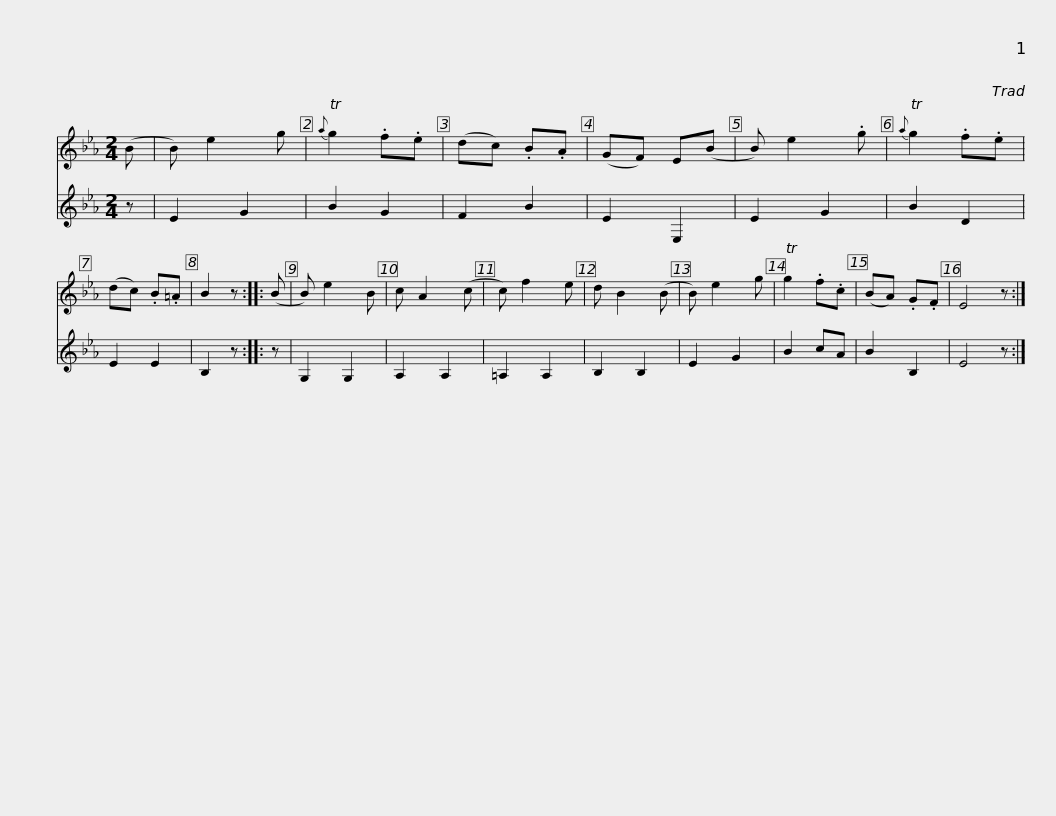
X:1
%%score 1 2
L:1/8
M:2/4
I:linebreak $
K:Eb
V:1 treble
V:2 treble
V:1
 (B | B) e2 g |{a} Tg2 .f.e | (dc) .B.A | (GF) E(B | %5
 B) e2 .g |{a} Tg2 .f.e | (dc) .B.=A | B2 z :: (B | %10
 B) e2 B |$ c A2 (c | c) f2 e | d B2 (B | B) e2 g | %15
 Tg2 .f.c | (BA) .G.F | E4 z :| %18
V:2
 z | E2 G2 | B2 G2 | F2 B2 | E2 E,2 | %5
 E2 G2 | B2 D2 | E2 E2 | B,2 z :: z | %10
 G,2 G,2 |$ A,2 A,2 | =A,2 A,2 | B,2 B,2 | E2 G2 | %15
 B2 cA | B2 B,2 | E4 z :| %18
